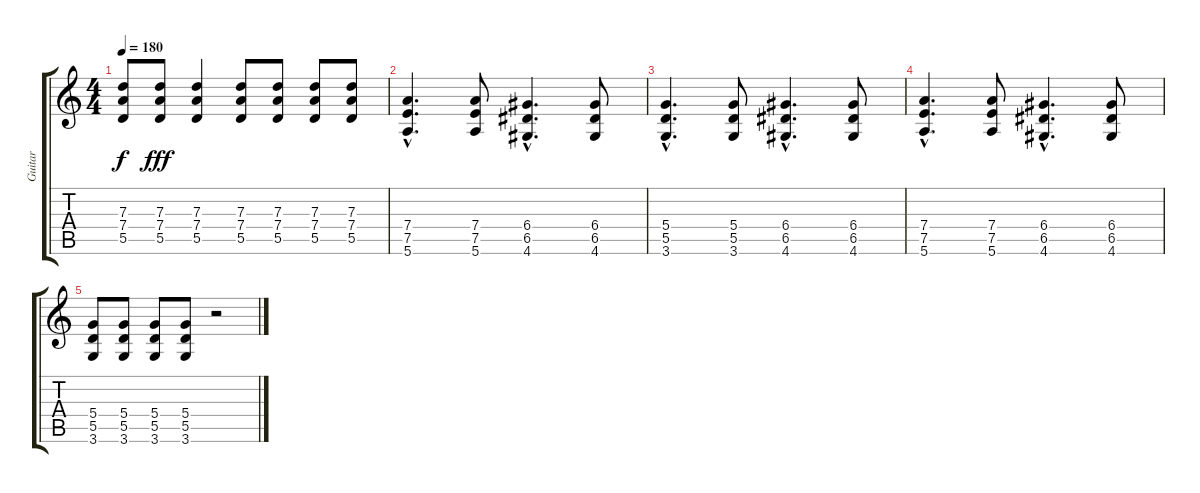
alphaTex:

\track ("Guitar" "Guitar") {instrument distortionguitar}
\staff {score tabs}
\tuning (E4 B3 G3 D3 A2 E2) {hide}
\ts (4 4)
\tempo 180
\clef g2
\ks c
(7.3{t} 7.4{t} 5.5{t}).8{dy f} (7.3 7.4 5.5).8{dy fff} (7.3 7.4 5.5).4 (7.3 7.4 5.5).8 (7.3 7.4 5.5).8 (7.3 7.4 5.5).8 (7.3 7.4 5.5).8 |
(7.4{hac} 7.5{hac} 5.6{hac}).4{d} (7.4 7.5 5.6).8 (6.4{hac} 6.5{hac} 4.6{hac}).4{d} (6.4 6.5 4.6).8 |
(5.4{hac} 5.5{hac} 3.6{hac}).4{d} (5.4 5.5 3.6).8 (6.4{hac} 6.5{hac} 4.6{hac}).4{d} (6.4 6.5 4.6).8 |
(7.4{hac} 7.5{hac} 5.6{hac}).4{d} (7.4 7.5 5.6).8 (6.4{hac} 6.5{hac} 4.6{hac}).4{d} (6.4 6.5 4.6).8 |
(5.4 5.5 3.6).8 (5.4 5.5 3.6).8 (5.4 5.5 3.6).8 (5.4 5.5 3.6).8 r.2
